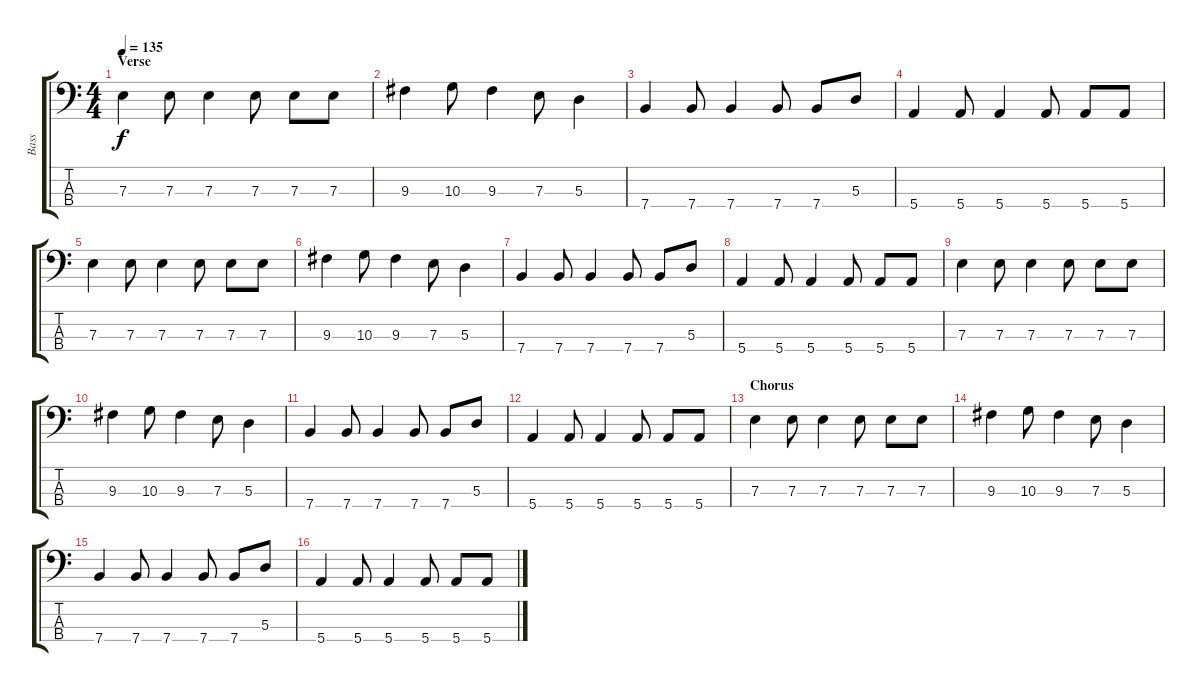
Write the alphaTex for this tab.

\track ("Bass" "Bass") {instrument synthbass1}
\staff {score tabs}
\tuning (G2 D2 A1 E1) {hide}
\ts (4 4)
\section ("" "Verse")
\tempo 135
\clef f4
\ks c
7.3.4{dy f} 7.3.8 7.3.4 7.3.8 7.3.8 7.3.8 |
9.3.4 10.3.8 9.3.4 7.3.8 5.3.4 |
7.4.4 7.4.8 7.4.4 7.4.8 7.4.8 5.3.8 |
5.4.4 5.4.8 5.4.4 5.4.8 5.4.8 5.4.8 |
7.3.4 7.3.8 7.3.4 7.3.8 7.3.8 7.3.8 |
9.3.4 10.3.8 9.3.4 7.3.8 5.3.4 |
7.4.4 7.4.8 7.4.4 7.4.8 7.4.8 5.3.8 |
5.4.4 5.4.8 5.4.4 5.4.8 5.4.8 5.4.8 |
7.3.4 7.3.8 7.3.4 7.3.8 7.3.8 7.3.8 |
9.3.4 10.3.8 9.3.4 7.3.8 5.3.4 |
7.4.4 7.4.8 7.4.4 7.4.8 7.4.8 5.3.8 |
5.4.4 5.4.8 5.4.4 5.4.8 5.4.8 5.4.8 |
\section ("" "Chorus")
7.3.4 7.3.8 7.3.4 7.3.8 7.3.8 7.3.8 |
9.3.4 10.3.8 9.3.4 7.3.8 5.3.4 |
7.4.4 7.4.8 7.4.4 7.4.8 7.4.8 5.3.8 |
5.4.4 5.4.8 5.4.4 5.4.8 5.4.8 5.4.8
